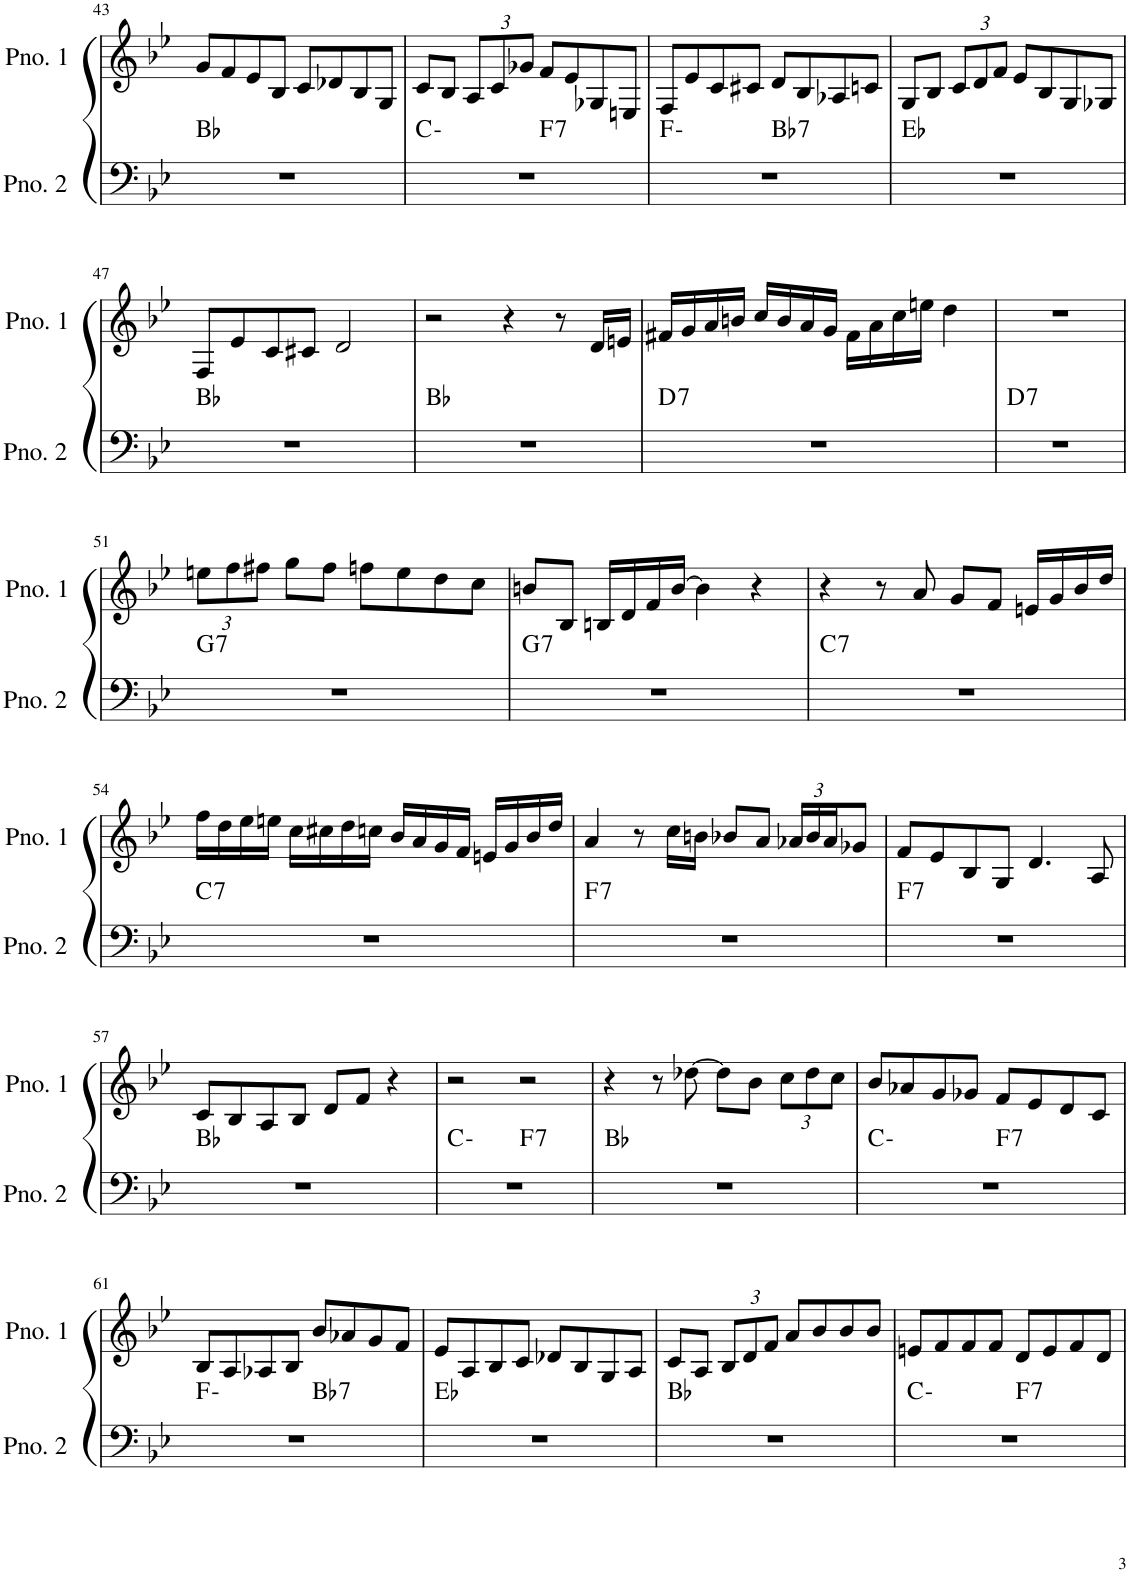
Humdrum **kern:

**kern	**harte	**kern
*part2	*part2	*part1
*staff2	*	*staff1
*I"ピアノ 2	*	*I"ピアノ 1
!!LO:PB:g=z
*clefF4	*	*clefG2
*k[b-e-]	*	*k[b-e-]
*M4/4	*	*M4/4
=43	=43	=43
1r	Bb:maj	8g/L
.	.	8f/
.	.	8e-/
.	.	8B-/J
.	.	8c/L
.	.	8d-X/
.	.	8B-/
.	.	8G/J
=44	=44	=44
*^	*	*
1r	2ryy	C:min	8c/L
.	.	.	8B-/J
*	*	*	*Xbrackettup
.	.	.	12A/L
.	.	.	12c/
.	.	.	12g-X/J
!	!	!LO:H:kt=7	!
.	2ryy	F:7	8f/L
.	.	.	8e-/
.	.	.	8G-X/
.	.	.	8En/J
=45	=45	=45	=45
1r	2ryy	F:min	8F/L
.	.	.	8e-/
.	.	.	8c/
.	.	.	8c#X/J
!	!	!LO:H:kt=7	!
.	2ryy	Bb:7	8d/L
.	.	.	8B-/
.	.	.	8A-X/
.	.	.	8cn/J
*v	*v	*	*
=46	=46	=46
1r	Eb:maj	8G/L
.	.	8B-/J
.	.	12c/L
.	.	12d/
.	.	12f/J
.	.	8e-/L
.	.	8B-/
.	.	8G/
.	.	8G-X/J
!!LO:LB:g=z
=47	=47	=47
1r	Bb:maj	8F/L
.	.	8e-/
.	.	8c/
.	.	8c#X/J
.	.	2d/
=48	=48	=48
1r	Bb:maj	2r
.	.	4r
.	.	8r
.	.	16d/LL
.	.	16en/JJ
=49	=49	=49
!	!LO:H:kt=7	!
1r	D:7	16f#X/LL
.	.	16g/
.	.	16a/
.	.	16bn/JJ
.	.	16cc/LL
.	.	16b/
.	.	16a/
.	.	16g/JJ
.	.	16f#\LL
.	.	16a\
.	.	16cc\
.	.	16een\JJ
.	.	4dd\
=50	=50	=50
!	!LO:H:kt=7	!
1r	D:7	1r
!!LO:LB:g=z
=51	=51	=51
!	!LO:H:kt=7	!
1r	G:7	12een\L
.	.	12ff\
.	.	12ff#X\J
.	.	8gg\L
.	.	8ff#\J
.	.	8ffn\L
.	.	8ee\
.	.	8dd\
.	.	8cc\J
=52	=52	=52
!	!LO:H:kt=7	!
1r	G:7	8bn/L
.	.	8B-/J
.	.	16Bn/LL
.	.	16d/
.	.	16f/
.	.	[16b/JJ
.	.	4b\]
.	.	4r
=53	=53	=53
!	!LO:H:kt=7	!
1r	C:7	4r
.	.	8r
.	.	8a/
.	.	8g/L
.	.	8f/J
.	.	16en/LL
.	.	16g/
.	.	16b-/
.	.	16dd/JJ
!!LO:LB:g=z
=54	=54	=54
!	!LO:H:kt=7	!
1r	C:7	16ff\LL
.	.	16dd\
.	.	16ee-\
.	.	16een\JJ
.	.	16cc\LL
.	.	16cc#X\
.	.	16dd\
.	.	16ccn\JJ
.	.	16b-/LL
.	.	16a/
.	.	16g/
.	.	16f/JJ
.	.	16en/LL
.	.	16g/
.	.	16b-/
.	.	16dd/JJ
=55	=55	=55
!	!LO:H:kt=7	!
1r	F:7	4a/
.	.	8r
.	.	16cc\LL
.	.	16bn\JJ
.	.	8b-X/L
.	.	8a/J
.	.	24a-X/LL
.	.	24b-/
.	.	24a-/J
.	.	8g-X/J
=56	=56	=56
!	!LO:H:kt=7	!
1r	F:7	8f/L
.	.	8e-/
.	.	8B-/
.	.	8G/J
.	.	4.d/
.	.	8A/
!!LO:LB:g=z
=57	=57	=57
1r	Bb:maj	8c/L
.	.	8B-/
.	.	8A/
.	.	8B-/J
.	.	8d/L
.	.	8f/J
.	.	4r
=58	=58	=58
*^	*	*
1r	2ryy	C:min	2r
!	!	!LO:H:kt=7	!
.	2ryy	F:7	2r
*v	*v	*	*
=59	=59	=59
1r	Bb:maj	4r
.	.	8r
.	.	[8dd-X\
.	.	8dd-\L]
.	.	8b-\J
.	.	12cc\L
.	.	12dd-\
.	.	12cc\J
=60	=60	=60
*^	*	*
1r	2ryy	C:min	8b-/L
.	.	.	8a-X/
.	.	.	8g/
.	.	.	8g-X/J
!	!	!LO:H:kt=7	!
.	2ryy	F:7	8f/L
.	.	.	8e-/
.	.	.	8d/
.	.	.	8c/J
!!LO:LB:g=z
=61	=61	=61	=61
1r	2ryy	F:min	8B-/L
.	.	.	8A/
.	.	.	8A-X/
.	.	.	8B-/J
!	!	!LO:H:kt=7	!
.	2ryy	Bb:7	8b-/L
.	.	.	8a-X/
.	.	.	8g/
.	.	.	8f/J
*v	*v	*	*
=62	=62	=62
1r	Eb:maj	8e-/L
.	.	8A/
.	.	8B-/
.	.	8c/J
.	.	8d-X/L
.	.	8B-/
.	.	8G/
.	.	8A/J
=63	=63	=63
1r	Bb:maj	8c/L
.	.	8A/J
.	.	12B-/L
.	.	12d/
.	.	12f/J
.	.	8a/L
.	.	8b-/
.	.	8b-/
.	.	8b-/J
=64	=64	=64
*^	*	*
1r	2ryy	C:min	8en/L
.	.	.	8f/
.	.	.	8f/
.	.	.	8f/J
!	!	!LO:H:kt=7	!
.	2ryy	F:7	8d/L
.	.	.	8e/
.	.	.	8f/
.	.	.	8d/J
*v	*v	*	*
=	=	=
*-	*-	*-
